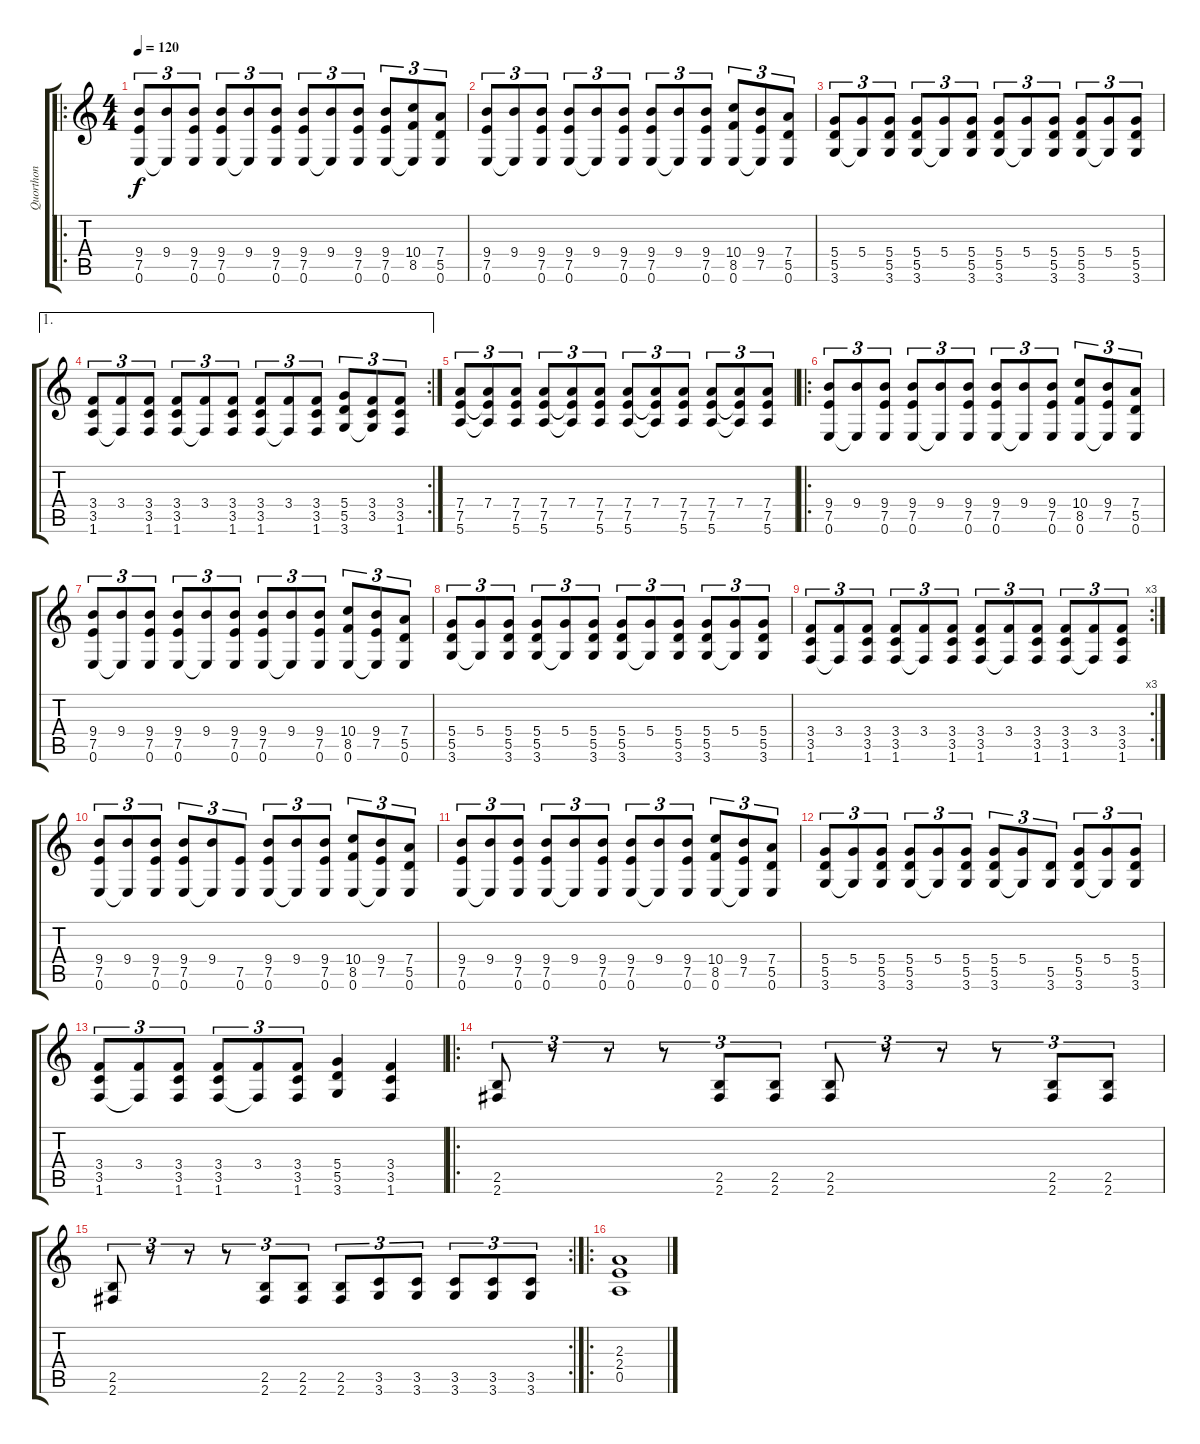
\track ("Quorthon" "Quorthon") {instrument distortionguitar}
\staff {score tabs}
\tuning (E4 B3 G3 D3 A2 E2) {hide}
\ro
\ts (4 4)
\tempo 120
\clef g2
\ks c
(9.4 7.5 0.6).8{tu (3 2) dy f} (9.4 0.6{t}).8{tu (3 2)} (9.4 7.5 0.6).8{tu (3 2)} (9.4 7.5 0.6).8{tu (3 2)} (9.4 0.6{t}).8{tu (3 2)} (9.4 7.5 0.6).8{tu (3 2)} (9.4 7.5 0.6).8{tu (3 2)} (9.4 0.6{t}).8{tu (3 2)} (9.4 7.5 0.6).8{tu (3 2)} (9.4 7.5 0.6).8{tu (3 2)} (10.4 8.5 0.6{t}).8{tu (3 2)} (7.4 5.5 0.6).8{tu (3 2)} |
(9.4 7.5 0.6).8{tu (3 2)} (9.4 0.6{t}).8{tu (3 2)} (9.4 7.5 0.6).8{tu (3 2)} (9.4 7.5 0.6).8{tu (3 2)} (9.4 0.6{t}).8{tu (3 2)} (9.4 7.5 0.6).8{tu (3 2)} (9.4 7.5 0.6).8{tu (3 2)} (9.4 0.6{t}).8{tu (3 2)} (9.4 7.5 0.6).8{tu (3 2)} (10.4 8.5 0.6).8{tu (3 2)} (9.4 7.5 0.6{t}).8{tu (3 2)} (7.4 5.5 0.6).8{tu (3 2)} |
(5.4 5.5 3.6).8{tu (3 2)} (5.4 3.6{t}).8{tu (3 2)} (5.4 5.5 3.6).8{tu (3 2)} (5.4 5.5 3.6).8{tu (3 2)} (5.4 3.6{t}).8{tu (3 2)} (5.4 5.5 3.6).8{tu (3 2)} (5.4 5.5 3.6).8{tu (3 2)} (5.4 3.6{t}).8{tu (3 2)} (5.4 5.5 3.6).8{tu (3 2)} (5.4 5.5 3.6).8{tu (3 2)} (5.4 3.6{t}).8{tu (3 2)} (5.4 5.5 3.6).8{tu (3 2)} |
\ae 1
\rc 2
(3.4 3.5 1.6).8{tu (3 2)} (3.4 1.6{t}).8{tu (3 2)} (3.4 3.5 1.6).8{tu (3 2)} (3.4 3.5 1.6).8{tu (3 2)} (3.4 1.6{t}).8{tu (3 2)} (3.4 3.5 1.6).8{tu (3 2)} (3.4 3.5 1.6).8{tu (3 2)} (3.4 1.6{t}).8{tu (3 2)} (3.4 3.5 1.6).8{tu (3 2)} (5.4 5.5 3.6).8{tu (3 2)} (3.4 3.5 3.6{t}).8{tu (3 2)} (3.4 3.5 1.6).8{tu (3 2)} |
(7.4 7.5 5.6).8{tu (3 2)} (7.4 7.5{t} 5.6{t}).8{tu (3 2)} (7.4 7.5 5.6).8{tu (3 2)} (7.4 7.5 5.6).8{tu (3 2)} (7.4 7.5{t} 5.6{t}).8{tu (3 2)} (7.4 7.5 5.6).8{tu (3 2)} (7.4 7.5 5.6).8{tu (3 2)} (7.4 7.5{t} 5.6{t}).8{tu (3 2)} (7.4 7.5 5.6).8{tu (3 2)} (7.4 7.5 5.6).8{tu (3 2)} (7.4 7.5{t} 5.6{t}).8{tu (3 2)} (7.4 7.5 5.6).8{tu (3 2)} |
\ro
(9.4 7.5 0.6).8{tu (3 2)} (9.4 0.6{t}).8{tu (3 2)} (9.4 7.5 0.6).8{tu (3 2)} (9.4 7.5 0.6).8{tu (3 2)} (9.4 0.6{t}).8{tu (3 2)} (9.4 7.5 0.6).8{tu (3 2)} (9.4 7.5 0.6).8{tu (3 2)} (9.4 0.6{t}).8{tu (3 2)} (9.4 7.5 0.6).8{tu (3 2)} (10.4 8.5 0.6).8{tu (3 2)} (9.4 7.5 0.6{t}).8{tu (3 2)} (7.4 5.5 0.6).8{tu (3 2)} |
(9.4 7.5 0.6).8{tu (3 2)} (9.4 0.6{t}).8{tu (3 2)} (9.4 7.5 0.6).8{tu (3 2)} (9.4 7.5 0.6).8{tu (3 2)} (9.4 0.6{t}).8{tu (3 2)} (9.4 7.5 0.6).8{tu (3 2)} (9.4 7.5 0.6).8{tu (3 2)} (9.4 0.6{t}).8{tu (3 2)} (9.4 7.5 0.6).8{tu (3 2)} (10.4 8.5 0.6).8{tu (3 2)} (9.4 7.5 0.6{t}).8{tu (3 2)} (7.4 5.5 0.6).8{tu (3 2)} |
(5.4 5.5 3.6).8{tu (3 2)} (5.4 3.6{t}).8{tu (3 2)} (5.4 5.5 3.6).8{tu (3 2)} (5.4 5.5 3.6).8{tu (3 2)} (5.4 3.6{t}).8{tu (3 2)} (5.4 5.5 3.6).8{tu (3 2)} (5.4 5.5 3.6).8{tu (3 2)} (5.4 3.6{t}).8{tu (3 2)} (5.4 5.5 3.6).8{tu (3 2)} (5.4 5.5 3.6).8{tu (3 2)} (5.4 3.6{t}).8{tu (3 2)} (5.4 5.5 3.6).8{tu (3 2)} |
\rc 3
(3.4 3.5 1.6).8{tu (3 2)} (3.4 1.6{t}).8{tu (3 2)} (3.4 3.5 1.6).8{tu (3 2)} (3.4 3.5 1.6).8{tu (3 2)} (3.4 1.6{t}).8{tu (3 2)} (3.4 3.5 1.6).8{tu (3 2)} (3.4 3.5 1.6).8{tu (3 2)} (3.4 1.6{t}).8{tu (3 2)} (3.4 3.5 1.6).8{tu (3 2)} (3.4 3.5 1.6).8{tu (3 2)} (3.4 1.6{t}).8{tu (3 2)} (3.4 3.5 1.6).8{tu (3 2)} |
(9.4 7.5 0.6).8{tu (3 2)} (9.4 0.6{t}).8{tu (3 2)} (9.4 7.5 0.6).8{tu (3 2)} (9.4 7.5 0.6).8{tu (3 2)} (9.4 0.6{t}).8{tu (3 2)} (7.5 0.6).8{tu (3 2)} (9.4 7.5 0.6).8{tu (3 2)} (9.4 0.6{t}).8{tu (3 2)} (9.4 7.5 0.6).8{tu (3 2)} (10.4 8.5 0.6).8{tu (3 2)} (9.4 7.5 0.6{t}).8{tu (3 2)} (7.4 5.5 0.6).8{tu (3 2)} |
(9.4 7.5 0.6).8{tu (3 2)} (9.4 0.6{t}).8{tu (3 2)} (9.4 7.5 0.6).8{tu (3 2)} (9.4 7.5 0.6).8{tu (3 2)} (9.4 0.6{t}).8{tu (3 2)} (9.4 7.5 0.6).8{tu (3 2)} (9.4 7.5 0.6).8{tu (3 2)} (9.4 0.6{t}).8{tu (3 2)} (9.4 7.5 0.6).8{tu (3 2)} (10.4 8.5 0.6).8{tu (3 2)} (9.4 7.5 0.6{t}).8{tu (3 2)} (7.4 5.5 0.6).8{tu (3 2)} |
(5.4 5.5 3.6).8{tu (3 2)} (5.4 3.6{t}).8{tu (3 2)} (5.4 5.5 3.6).8{tu (3 2)} (5.4 5.5 3.6).8{tu (3 2)} (5.4 3.6{t}).8{tu (3 2)} (5.4 5.5 3.6).8{tu (3 2)} (5.4 5.5 3.6).8{tu (3 2)} (5.4 3.6{t}).8{tu (3 2)} (5.5 3.6).8{tu (3 2)} (5.4 5.5 3.6).8{tu (3 2)} (5.4 3.6{t}).8{tu (3 2)} (5.4 5.5 3.6).8{tu (3 2)} |
(3.4 3.5 1.6).8{tu (3 2)} (3.4 1.6{t}).8{tu (3 2)} (3.4 3.5 1.6).8{tu (3 2)} (3.4 3.5 1.6).8{tu (3 2)} (3.4 1.6{t}).8{tu (3 2)} (3.4 3.5 1.6).8{tu (3 2)} (5.4 5.5 3.6).4 (3.4 3.5 1.6).4 |
\ro
(2.5 2.6).8{tu (3 2)} r.8{tu (3 2)} r.8{tu (3 2)} r.8{tu (3 2)} (2.5 2.6).8{tu (3 2)} (2.5 2.6).8{tu (3 2)} (2.5 2.6).8{tu (3 2)} r.8{tu (3 2)} r.8{tu (3 2)} r.8{tu (3 2)} (2.5 2.6).8{tu (3 2)} (2.5 2.6).8{tu (3 2)} |
\rc 2
(2.5 2.6).8{tu (3 2)} r.8{tu (3 2)} r.8{tu (3 2)} r.8{tu (3 2)} (2.5 2.6).8{tu (3 2)} (2.5 2.6).8{tu (3 2)} (2.5 2.6).8{tu (3 2)} (3.5 3.6).8{tu (3 2)} (3.5 3.6).8{tu (3 2)} (3.5 3.6).8{tu (3 2)} (3.5 3.6).8{tu (3 2)} (3.5 3.6).8{tu (3 2)} |
\ro
(2.3 2.4 0.5).1
